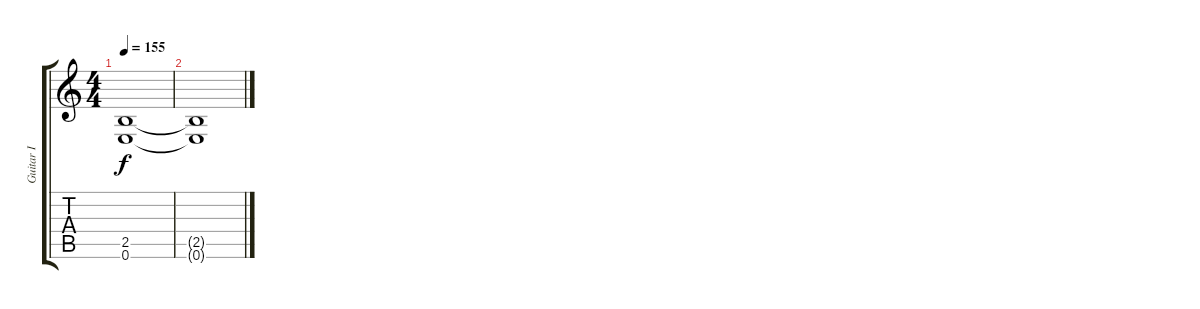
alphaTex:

\track ("Guitar I" "Guitar I") {instrument overdrivenguitar}
\staff {score tabs}
\tuning (E4 B3 G3 D3 A2 E2) {hide}
\ts (4 4)
\tempo 155
\clef g2
\ks c
(2.5{t} 0.6{t}).1{dy f} |
(2.5{t} 0.6{t}).1
